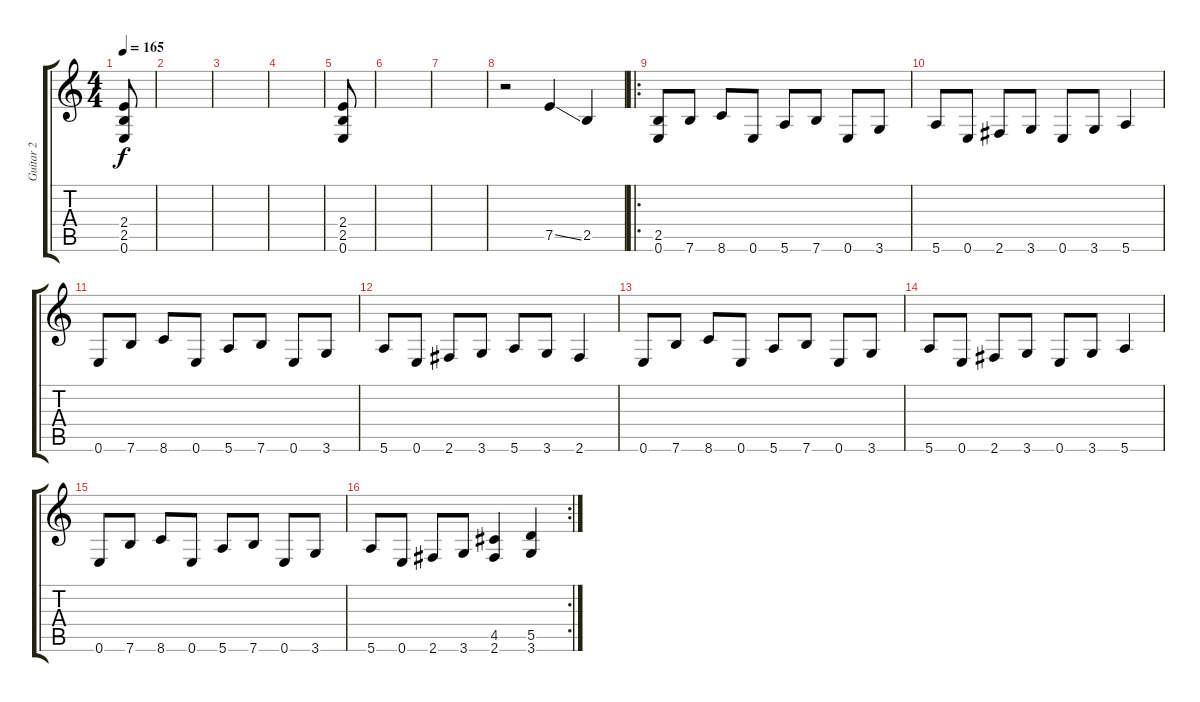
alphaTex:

\track ("Guitar 2" "Guitar 2") {instrument distortionguitar}
\staff {score tabs}
\tuning (E4 B3 G3 D3 A2 E2) {hide}
\ts (4 4)
\tempo 165
\clef g2
\ks c
(2.4 2.5 0.6).8{dy f instrument distortionguitar} |
|
|
|
(2.4 2.5 0.6).8 |
|
|
r.2 7.5{ss}.4 2.5.4 |
\ro
(2.5 0.6).8 7.6.8 8.6.8 0.6.8 5.6.8 7.6.8 0.6.8 3.6.8 |
5.6.8 0.6.8 2.6.8 3.6.8 0.6.8 3.6.8 5.6.4 |
0.6.8 7.6.8 8.6.8 0.6.8 5.6.8 7.6.8 0.6.8 3.6.8 |
5.6.8 0.6.8 2.6.8 3.6.8 5.6.8 3.6.8 2.6.4 |
0.6.8 7.6.8 8.6.8 0.6.8 5.6.8 7.6.8 0.6.8 3.6.8 |
5.6.8 0.6.8 2.6.8 3.6.8 0.6.8 3.6.8 5.6.4 |
0.6.8 7.6.8 8.6.8 0.6.8 5.6.8 7.6.8 0.6.8 3.6.8 |
\rc 2
5.6.8 0.6.8 2.6.8 3.6.8 (4.5 2.6).4 (5.5 3.6).4
